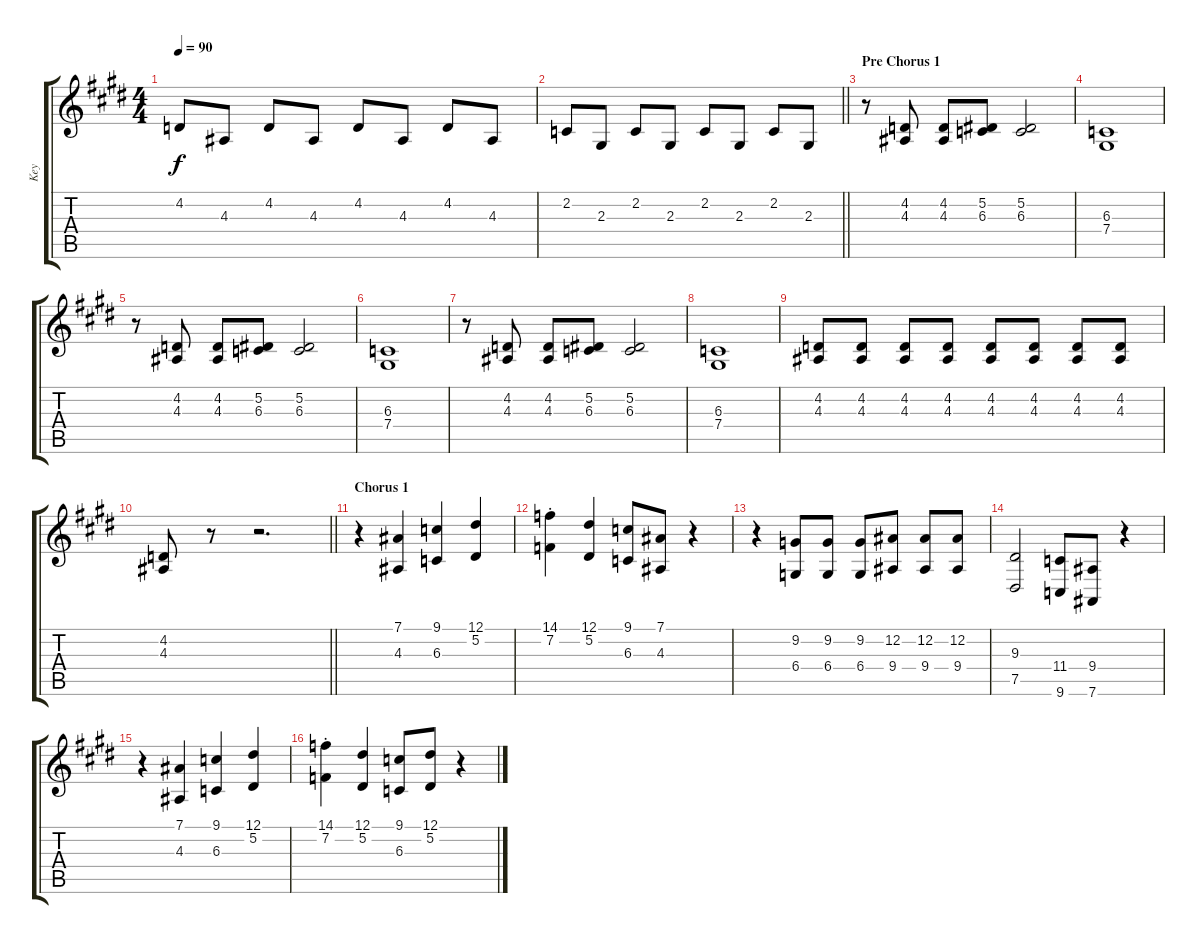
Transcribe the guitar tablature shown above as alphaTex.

\track ("Key" "Key") {instrument synthstrings1}
\staff {score tabs}
\tuning (Eb4 Bb3 Gb3 Db3 Ab2 Eb2) {hide}
\ts (4 4)
\tempo 90
\clef g2
\ks e
4.2.8{dy f} 4.3.8 4.2.8 4.3.8 4.2.8 4.3.8 4.2.8 4.3.8 |
\barLineRight lightlight
2.2.8 2.3.8 2.2.8 2.3.8 2.2.8 2.3.8 2.2.8 2.3.8 |
\section ("" "Pre Chorus 1")
r.8 (4.2 4.3).8 (4.2 4.3).8 (5.2 6.3).8 (5.2 6.3).2 |
(6.3 7.4).1 |
r.8 (4.2 4.3).8 (4.2 4.3).8 (5.2 6.3).8 (5.2 6.3).2 |
(6.3 7.4).1 |
r.8 (4.2 4.3).8 (4.2 4.3).8 (5.2 6.3).8 (5.2 6.3).2 |
(6.3 7.4).1 |
(4.2 4.3).8 (4.2 4.3).8 (4.2 4.3).8 (4.2 4.3).8 (4.2 4.3).8 (4.2 4.3).8 (4.2 4.3).8 (4.2 4.3).8 |
\barLineRight lightlight
(4.2 4.3).8 r.8 r.2{d} |
\section ("" "Chorus 1")
r.4 (7.1 4.3).4 (9.1 6.3).4 (12.1 5.2).4 |
(14.1 7.2{st}).4 (12.1 5.2).4 (9.1 6.3).8 (7.1 4.3).8 r.4 |
r.4 (9.2 6.4).8 (9.2 6.4).8 (9.2 6.4).8 (12.2 9.4).8 (12.2 9.4).8 (12.2 9.4).8 |
(9.3 7.5).2 (11.4 9.6).8 (9.4 7.6).8 r.4 |
r.4 (7.1 4.3).4 (9.1 6.3).4 (12.1 5.2).4 |
(14.1 7.2{st}).4 (12.1 5.2).4 (9.1 6.3).8 (12.1 5.2).8 r.4
